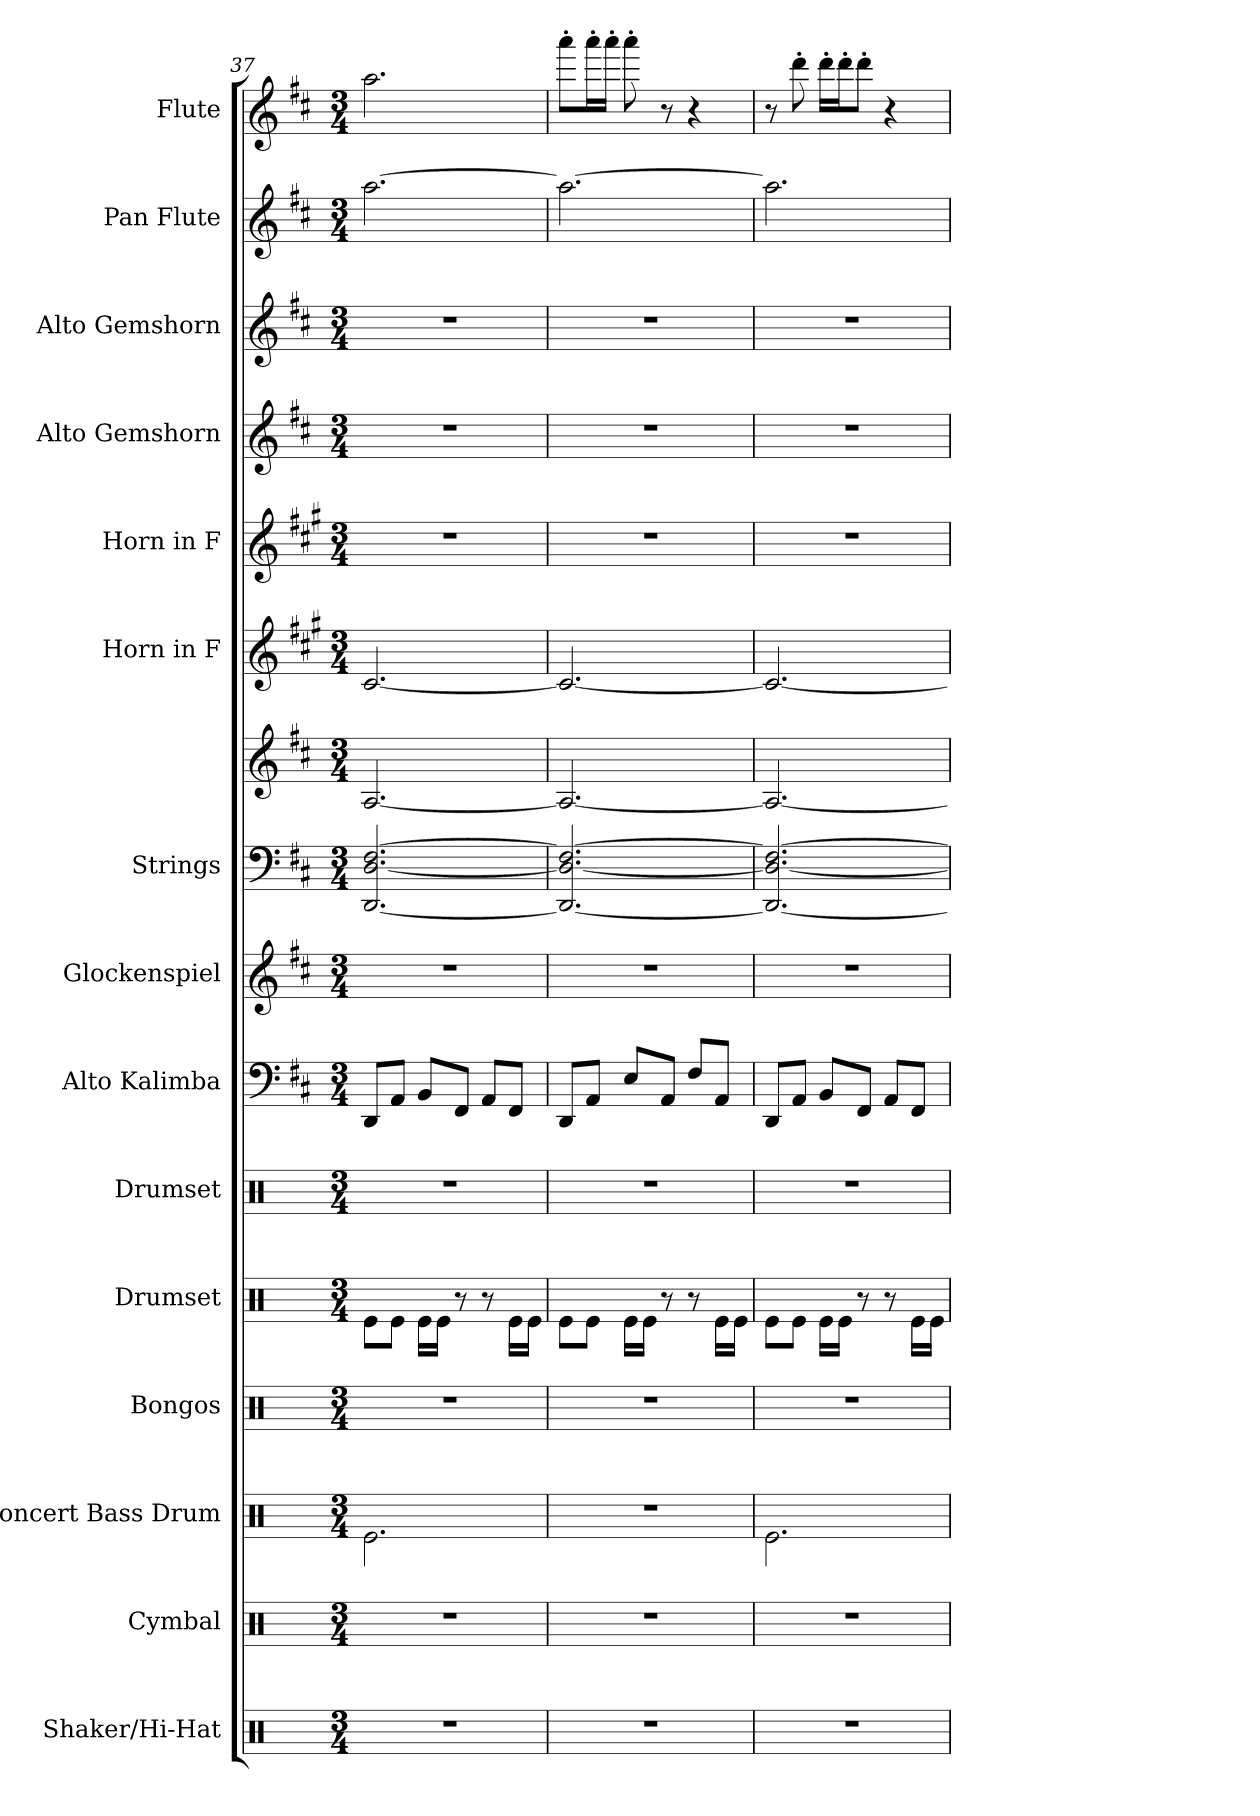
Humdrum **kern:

**kern	**kern	**kern	**kern	**kern	**kern	**kern	**kern	**kern	**kern	**kern	**kern	**kern	**kern	**kern	**kern
*part15	*part14	*part13	*part12	*part11	*part10	*part9	*part8	*part7	*part7	*part6	*part5	*part4	*part3	*part2	*part1
*staff16	*staff15	*staff14	*staff13	*staff12	*staff11	*staff10	*staff9	*staff8	*staff7	*staff6	*staff5	*staff4	*staff3	*staff2	*staff1
*I"Shaker/Hi-Hat	*I"Cymbal	*I"Concert Bass Drum	*I"Bongos	*I"Drumset	*I"Drumset	*I"Alto Kalimba	*I"Glockenspiel	*I"Strings	*	*I"Horn in F	*I"Horn in F	*I"Alto Gemshorn	*I"Alto Gemshorn	*I"Pan Flute	*I"Flute
*I'Sh/HH	*I'Cym.	*I'Con. BD	*I'Bon.	*I'D. Set	*I'D. Set	*I'A. Kal.	*I'Glock.	*I'St.	*	*	*	*I'A. Gh.	*I'A. Gh.	*I'Pn. Fl.	*I'Fl.
*clefX	*clefX	*clefX	*clefX	*clefX	*clefX	*clefF4	*clefG2	*clefF4	*clefG2	*clefG2	*clefG2	*clefG2	*clefG2	*clefG2	*clefG2
*	*	*	*	*	*	*	*ITrd-14c-24	*	*	*ITrd4c7	*ITrd4c7	*	*	*	*
*k[]	*k[]	*k[]	*k[]	*k[]	*k[]	*k[f#c#]	*k[f#c#]	*k[f#c#]	*k[f#c#]	*k[f#c#]	*k[f#c#]	*k[f#c#]	*k[f#c#]	*k[f#c#]	*k[f#c#]
*M3/4	*M3/4	*M3/4	*M3/4	*M3/4	*M3/4	*M3/4	*M3/4	*M3/4	*M3/4	*M3/4	*M3/4	*M3/4	*M3/4	*M3/4	*M3/4
=37	=37	=37	=37	=37	=37	=37	=37	=37	=37	=37	=37	=37	=37	=37	=37
2.r	2.r	2.Re\	2.r	8Re\L	2.r	8DD/L	2.r	[2.DD/ [2.D/ [2.F#/	[2.A/	[2.F#/	2.r	2.r	2.r	[2.aa\	2.aa\
.	.	.	.	8Re\J	.	8AA/J	.	.	.	.	.	.	.	.	.
.	.	.	.	16Re\LL	.	8BB/L	.	.	.	.	.	.	.	.	.
.	.	.	.	16Re\JJ	.	.	.	.	.	.	.	.	.	.	.
.	.	.	.	8r	.	8FF#/J	.	.	.	.	.	.	.	.	.
.	.	.	.	8r	.	8AA/L	.	.	.	.	.	.	.	.	.
.	.	.	.	16Re\LL	.	8FF#/J	.	.	.	.	.	.	.	.	.
.	.	.	.	16Re\JJ	.	.	.	.	.	.	.	.	.	.	.
=38	=38	=38	=38	=38	=38	=38	=38	=38	=38	=38	=38	=38	=38	=38	=38
2.r	2.r	2.r	2.r	8Re\L	2.r	8DD/L	2.r	2.DD/_ 2.D/_ 2.F#/_	2.A/_	2.F#/_	2.r	2.r	2.r	2.aa\_	8aaa'\L
.	.	.	.	8Re\J	.	8AA/J	.	.	.	.	.	.	.	.	16aaa'\L
.	.	.	.	.	.	.	.	.	.	.	.	.	.	.	16aaa'\JJ
.	.	.	.	16Re\LL	.	8E/L	.	.	.	.	.	.	.	.	8aaa'\
.	.	.	.	16Re\JJ	.	.	.	.	.	.	.	.	.	.	.
.	.	.	.	8r	.	8AA/J	.	.	.	.	.	.	.	.	8r
.	.	.	.	8r	.	8F#/L	.	.	.	.	.	.	.	.	4r
.	.	.	.	16Re\LL	.	8AA/J	.	.	.	.	.	.	.	.	.
.	.	.	.	16Re\JJ	.	.	.	.	.	.	.	.	.	.	.
=39	=39	=39	=39	=39	=39	=39	=39	=39	=39	=39	=39	=39	=39	=39	=39
2.r	2.r	2.Re\	2.r	8Re\L	2.r	8DD/L	2.r	2.DD/_ 2.D/_ 2.F#/_	2.A/_	2.F#/_	2.r	2.r	2.r	2.aa\]	8r
.	.	.	.	8Re\J	.	8AA/J	.	.	.	.	.	.	.	.	8ddd'\
.	.	.	.	16Re\LL	.	8BB/L	.	.	.	.	.	.	.	.	16ddd'\LL
.	.	.	.	16Re\JJ	.	.	.	.	.	.	.	.	.	.	16ddd'\J
.	.	.	.	8r	.	8FF#/J	.	.	.	.	.	.	.	.	8ddd'\J
.	.	.	.	8r	.	8AA/L	.	.	.	.	.	.	.	.	4r
.	.	.	.	16Re\LL	.	8FF#/J	.	.	.	.	.	.	.	.	.
.	.	.	.	16Re\JJ	.	.	.	.	.	.	.	.	.	.	.
=	=	=	=	=	=	=	=	=	=	=	=	=	=	=	=
*-	*-	*-	*-	*-	*-	*-	*-	*-	*-	*-	*-	*-	*-	*-	*-
